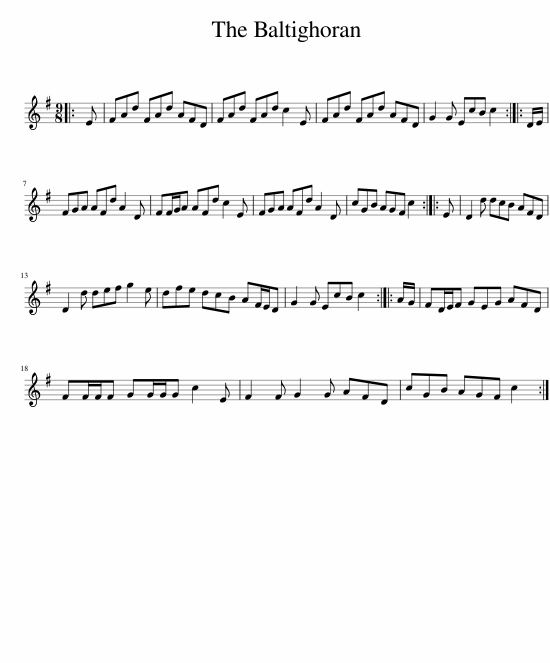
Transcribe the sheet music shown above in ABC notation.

X:1
L:1/8
M:9/8
I:linebreak $
K:G
V:1 treble
V:1
|: E | FAd FAd AFD | FAd FAd c2 E | FAd FAd AFD | G2 G EcB c2 :: %5
 D/E/ |$ FGA AFd A2 D | FF/G/A AFd c2 E | FGA AFd A2 D | cGB AGF c2 :: %10
 E | D2 d dcB AFD |$ D2 d def g2 e | dfe dcB AF/E/D | G2 G EcB c2 :: %15
 A/G/ | FD/E/F GEG AFD |$ FF/F/F GG/G/G c2 E | F2 F G2 G AFD | cGB AGF c2 :| %20
